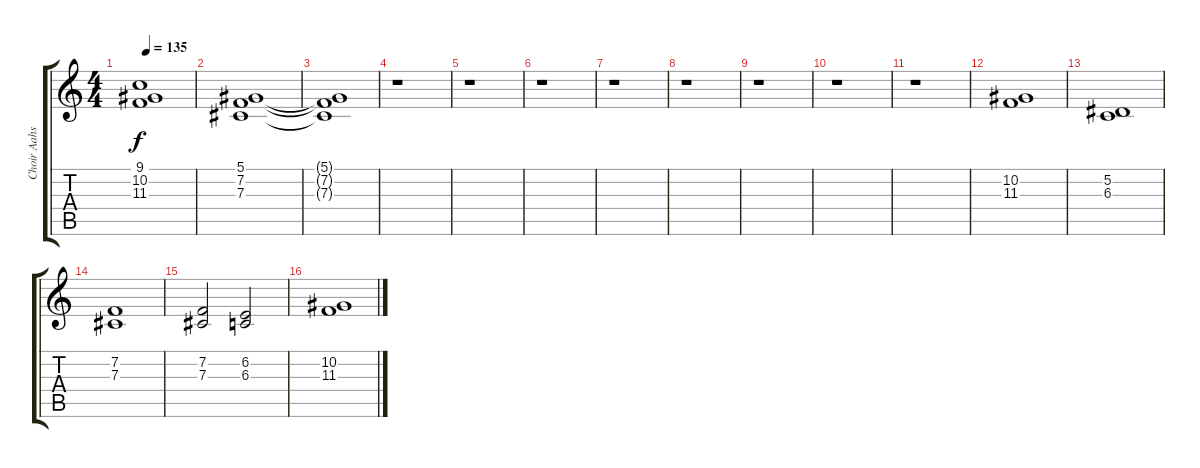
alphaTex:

\track ("Choir Aahs" "Choir Aahs") {instrument choiraahs}
\staff {score tabs}
\tuning (Eb4 Bb3 Gb3 Db3 Ab2 Eb2) {hide}
\ts (4 4)
\tempo 135
\clef g2
\ks c
(9.1{t} 10.2{t} 11.3{t}).1{dy f} |
(5.1 7.2 7.3).1 |
(5.1{t} 7.2{t} 7.3{t}).1 |
r.1 |
r.1 |
r.1 |
r.1 |
r.1 |
r.1 |
r.1 |
r.1 |
(10.2 11.3).1 |
(5.2 6.3).1 |
(7.2 7.3).1 |
(7.2 7.3).2 (6.2 6.3).2 |
(10.2 11.3).1
